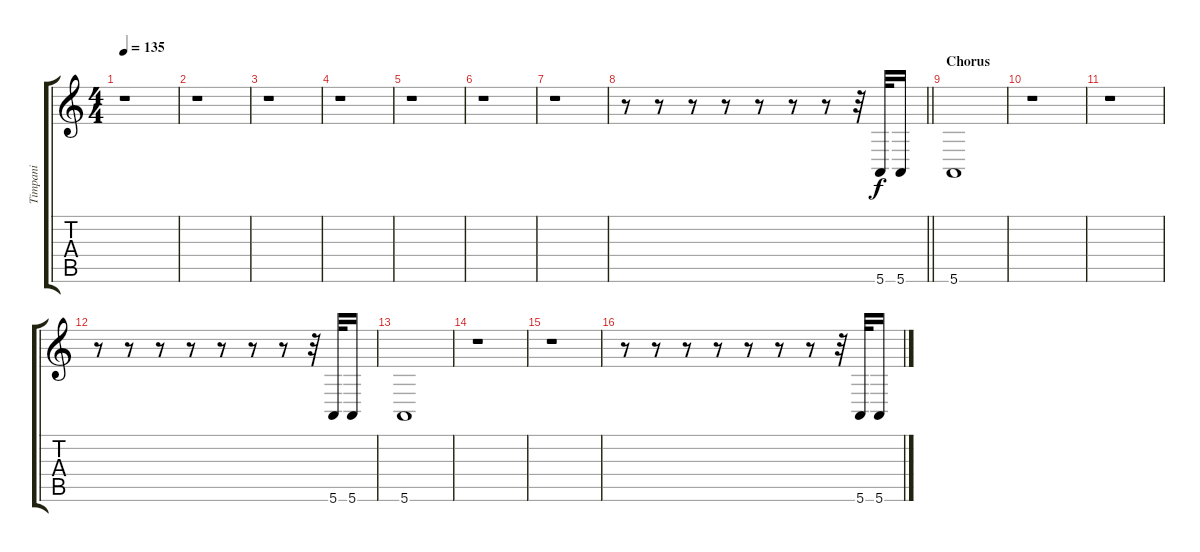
\track ("Timpani" "Timpani") {instrument timpani}
\staff {score tabs}
\tuning (E4 B3 G3 D3 A2 E2) {hide}
\ts (4 4)
\tempo 135
\clef g2
\ks c
r.1{dy f} |
r.1 |
r.1 |
r.1 |
r.1 |
r.1 |
r.1 |
\barLineRight lightlight
r.8 r.8 r.8 r.8 r.8 r.8 r.8 r.32 5.6.32 5.6.16 |
\section ("" "Chorus")
5.6.1 |
r.1 |
r.1 |
r.8 r.8 r.8 r.8 r.8 r.8 r.8 r.32 5.6.32 5.6.16 |
5.6.1 |
r.1 |
r.1 |
r.8 r.8 r.8 r.8 r.8 r.8 r.8 r.32 5.6.32 5.6.16
